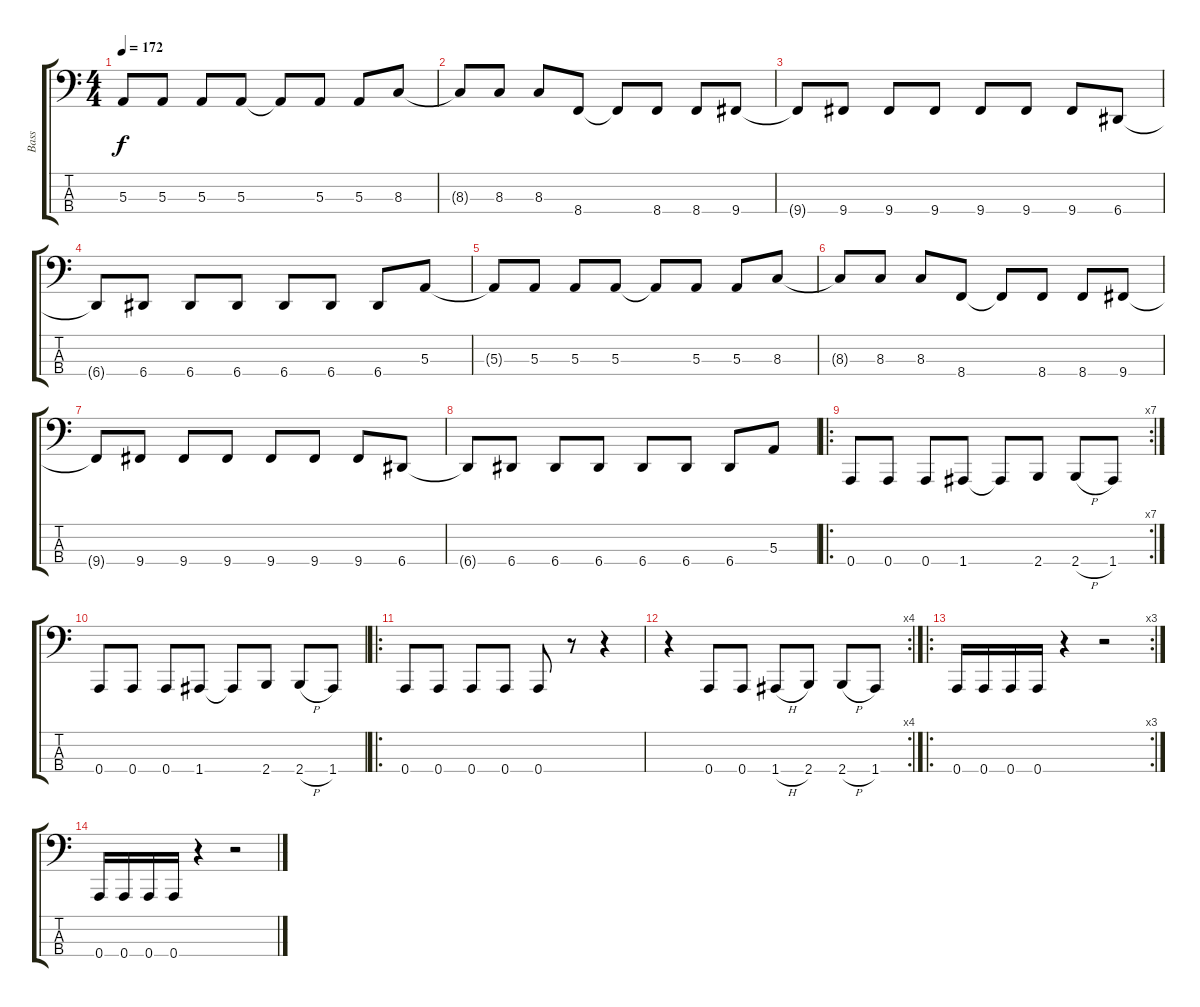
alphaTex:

\track ("Bass" "Bass") {instrument electricbasspick}
\staff {score tabs}
\tuning (D2 A1 E1 A0) {hide}
\ts (4 4)
\tempo 172
\clef f4
\ks c
5.3{t}.8{dy f} 5.3.8 5.3.8 5.3.8 5.3{t}.8 5.3.8 5.3.8 8.3.8 |
8.3{t}.8 8.3.8 8.3.8 8.4.8 8.4{t}.8 8.4.8 8.4.8 9.4.8 |
9.4{t}.8 9.4.8 9.4.8 9.4.8 9.4.8 9.4.8 9.4.8 6.4.8 |
6.4{t}.8 6.4.8 6.4.8 6.4.8 6.4.8 6.4.8 6.4.8 5.3.8 |
5.3{t}.8 5.3.8 5.3.8 5.3.8 5.3{t}.8 5.3.8 5.3.8 8.3.8 |
8.3{t}.8 8.3.8 8.3.8 8.4.8 8.4{t}.8 8.4.8 8.4.8 9.4.8 |
9.4{t}.8 9.4.8 9.4.8 9.4.8 9.4.8 9.4.8 9.4.8 6.4.8 |
6.4{t}.8 6.4.8 6.4.8 6.4.8 6.4.8 6.4.8 6.4.8 5.3.8 |
\ro
\rc 7
0.4.8 0.4.8 0.4.8 1.4.8 1.4{t}.8 2.4.8 2.4{h}.8 1.4.8 |
0.4.8 0.4.8 0.4.8 1.4.8 1.4{t}.8 2.4.8 2.4{h}.8 1.4.8 |
\ro
0.4.8 0.4.8 0.4.8 0.4.8 0.4.8 r.8 r.4 |
\rc 4
r.4 0.4.8 0.4.8 1.4{h}.8 2.4.8 2.4{h}.8 1.4.8 |
\ro
\rc 3
0.4.16 0.4.16 0.4.16 0.4.16 r.4 r.2 |
0.4.16 0.4.16 0.4.16 0.4.16 r.4 r.2
